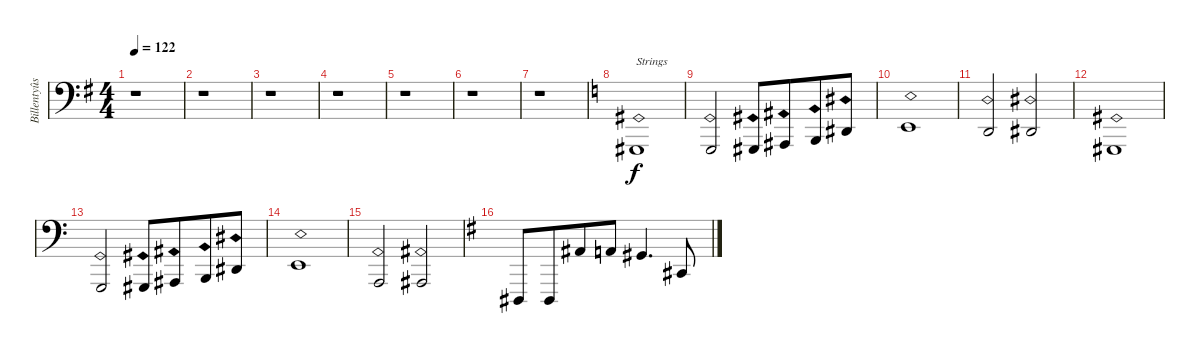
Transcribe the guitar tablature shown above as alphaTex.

\track ("Billentyûs 2 (Mats Olausson)" "Billentyûs") {instrument electricgrandpiano}
\staff {score}
\tuning (C3 G2 D2 A1 E1 B0) {hide}
\ts (4 4)
\tempo 122
\clef f4
\ks g
r.1{dy f} |
r.1 |
r.1 |
r.1 |
r.1 |
r.1 |
r.1 |
\ks c
4.5{ph 12}.1{txt "Strings" volume 14 instrument stringensemble1} |
3.5{ph 12}.2 4.5{ph 12}.8 1.4{ph 12}.8{beam merge} 2.4{ph 12}.8 1.3{ph 12}.8 |
2.3{ph 12}.1 |
0.3{ph 12}.2 1.3{ph 12}.2 |
4.5{ph 12}.1 |
3.5{ph 12}.2 4.5{ph 12}.8 1.4{ph 12}.8{beam merge} 2.4{ph 12}.8 1.3{ph 12}.8 |
2.3{ph 12}.1 |
0.4{ph 12}.2 1.4{ph 12}.2 |
\ks g
4.6.8{volume 11 instrument electricgrandpiano} 4.6.8{beam merge} 3.2.8 2.2.8 1.2.4{d} 4.4.8
